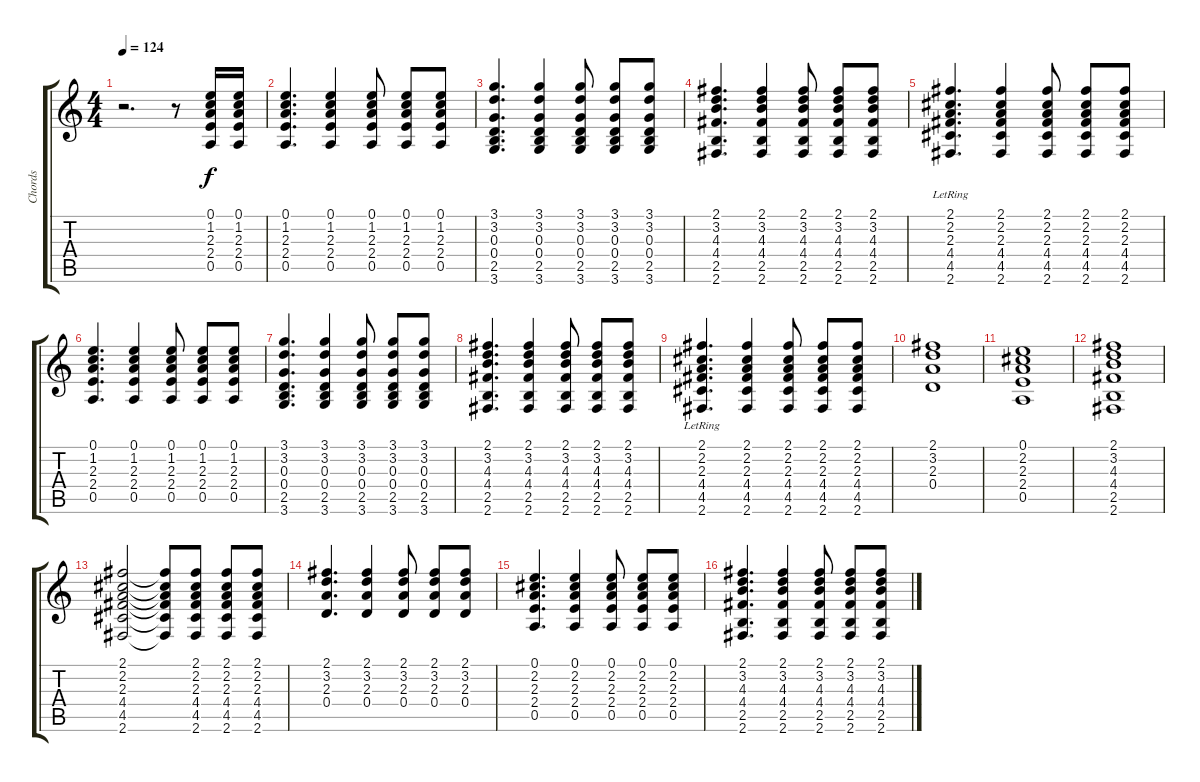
\track ("Chords" "Chords") {instrument acousticguitarnylon}
\staff {score tabs}
\tuning (E4 B3 G3 D3 A2 E2) {hide}
\ts (4 4)
\tempo 124
\clef g2
\ks c
r.2{d dy f instrument acousticguitarnylon} r.8 (0.1 1.2 2.3 2.4 0.5).16 (0.1 1.2 2.3 2.4 0.5).16 |
(0.1 1.2 2.3 2.4 0.5).4{d} (0.1 1.2 2.3 2.4 0.5).4 (0.1 1.2 2.3 2.4 0.5).8 (0.1 1.2 2.3 2.4 0.5).8 (0.1 1.2 2.3 2.4 0.5).8 |
(3.1 3.2 0.3 0.4 2.5 3.6).4{d} (3.1 3.2 0.3 0.4 2.5 3.6).4 (3.1 3.2 0.3 0.4 2.5 3.6).8 (3.1 3.2 0.3 0.4 2.5 3.6).8 (3.1 3.2 0.3 0.4 2.5 3.6).8 |
(2.1 3.2 4.3 4.4 2.5 2.6).4{d} (2.1 3.2 4.3 4.4 2.5 2.6).4 (2.1 3.2 4.3 4.4 2.5 2.6).8 (2.1 3.2 4.3 4.4 2.5 2.6).8 (2.1 3.2 4.3 4.4 2.5 2.6).8 |
(2.1{lr} 2.2 2.3 4.4 4.5 2.6).4{d} (2.1 2.2 2.3 4.4 4.5 2.6).4 (2.1 2.2 2.3 4.4 4.5 2.6).8 (2.1 2.2 2.3 4.4 4.5 2.6).8 (2.1 2.2 2.3 4.4 4.5 2.6).8 |
(0.1 1.2 2.3 2.4 0.5).4{d} (0.1 1.2 2.3 2.4 0.5).4 (0.1 1.2 2.3 2.4 0.5).8 (0.1 1.2 2.3 2.4 0.5).8 (0.1 1.2 2.3 2.4 0.5).8 |
(3.1 3.2 0.3 0.4 2.5 3.6).4{d} (3.1 3.2 0.3 0.4 2.5 3.6).4 (3.1 3.2 0.3 0.4 2.5 3.6).8 (3.1 3.2 0.3 0.4 2.5 3.6).8 (3.1 3.2 0.3 0.4 2.5 3.6).8 |
(2.1 3.2 4.3 4.4 2.5 2.6).4{d} (2.1 3.2 4.3 4.4 2.5 2.6).4 (2.1 3.2 4.3 4.4 2.5 2.6).8 (2.1 3.2 4.3 4.4 2.5 2.6).8 (2.1 3.2 4.3 4.4 2.5 2.6).8 |
(2.1{lr} 2.2 2.3 4.4 4.5 2.6).4{d} (2.1 2.2 2.3 4.4 4.5 2.6).4 (2.1 2.2 2.3 4.4 4.5 2.6).8 (2.1 2.2 2.3 4.4 4.5 2.6).8 (2.1 2.2 2.3 4.4 4.5 2.6).8 |
(2.1 3.2 2.3 0.4).1 |
(0.1 2.2 2.3 2.4 0.5).1 |
(2.1 3.2 4.3 4.4 2.5 2.6).1 |
(2.1 2.2 2.3 4.4 4.5 2.6).2 (2.1{t} 2.2{t} 2.3{t} 4.4{t} 4.5{t} 2.6{t}).8 (2.1 2.2 2.3 4.4 4.5 2.6).8 (2.1 2.2 2.3 4.4 4.5 2.6).8 (2.1 2.2 2.3 4.4 4.5 2.6).8 |
(2.1 3.2 2.3 0.4).4{d} (2.1 3.2 2.3 0.4).4 (2.1 3.2 2.3 0.4).8 (2.1 3.2 2.3 0.4).8 (2.1 3.2 2.3 0.4).8 |
(0.1 2.2 2.3 2.4 0.5).4{d} (0.1 2.2 2.3 2.4 0.5).4 (0.1 2.2 2.3 2.4 0.5).8 (0.1 2.2 2.3 2.4 0.5).8 (0.1 2.2 2.3 2.4 0.5).8 |
(2.1 3.2 4.3 4.4 2.5 2.6).4{d} (2.1 3.2 4.3 4.4 2.5 2.6).4 (2.1 3.2 4.3 4.4 2.5 2.6).8 (2.1 3.2 4.3 4.4 2.5 2.6).8 (2.1 3.2 4.3 4.4 2.5 2.6).8
